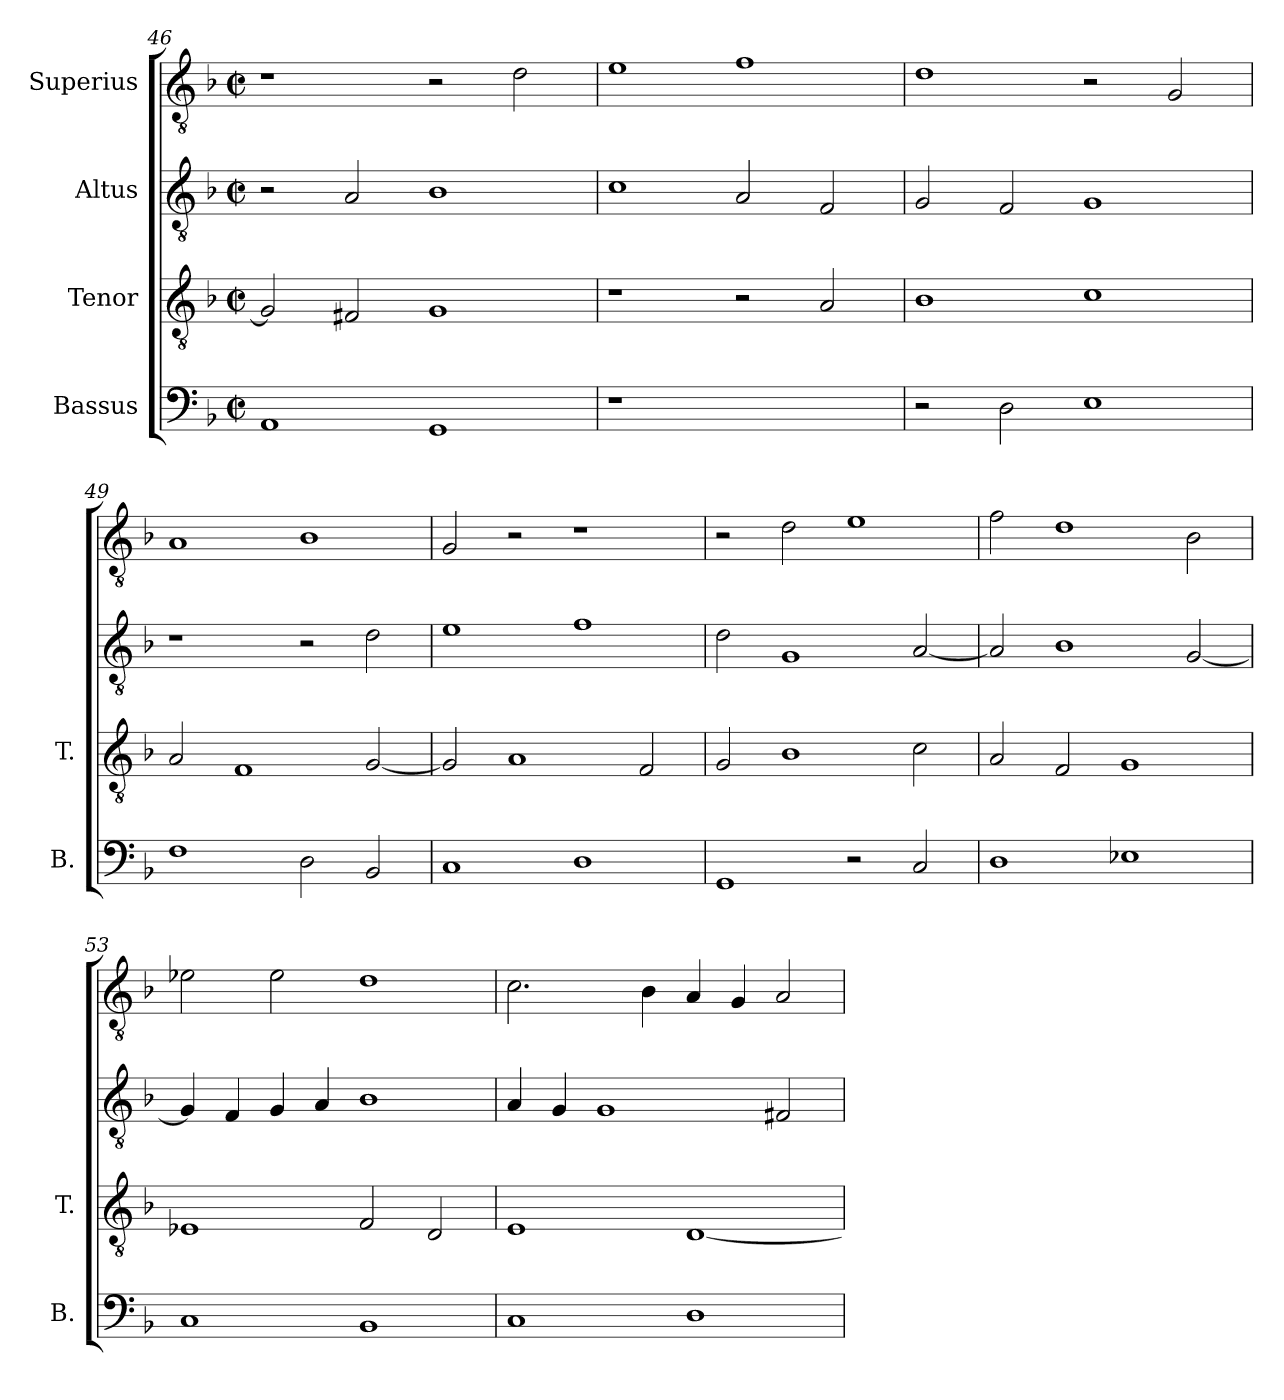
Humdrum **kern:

**kern	**kern	**kern	**kern
*part4	*part3	*part2	*part1
*staff4	*staff3	*staff2	*staff1
*I"Bassus	*I"Tenor	*I"Altus	*I"Superius
*I'B.	*I'T.	*	*
*clefF4	*clefGv2	*clefGv2	*clefGv2
*	*ITrd7c12	*ITrd7c12	*ITrd7c12
*k[b-]	*k[b-]	*k[b-]	*k[b-]
*F:	*F:	*F:	*F:
*M2/2	*M2/2	*M2/2	*M2/2
*met(c|)	*met(c|)	*met(c|)	*met(c|)
=46	=46	=46	=46
1AAi	2GGi/]	2r	1r
.	2FF#Xi/	2AAi/	.
1GGi	1GGi	1BB-i	2r
.	.	.	2Di\
=47	=47	=47	=47
!LO:N:vis=1	!	!	!
1r	1r	1Ci	1Ei
1ryy	2r	2AAi/	1Fi
.	2AAi/	2FFi/	.
=48	=48	=48	=48
2r	1BB-i	2GGi/	1Di
2Di\	.	2FFi/	.
1Ei	1Ci	1GGi	2r
.	.	.	2GGi/
!!LO:PB:g=z
=49	=49	=49	=49
1Fi	2AAi/	1r	1AAi
.	1FFi	.	.
2Di\	.	2r	1BB-i
2BB-i/	[<2GGi/	2Di\	.
=50	=50	=50	=50
1Ci	2GGi/]	1Ei	2GGi/
.	1AAi	.	2r
1Di	.	1Fi	1r
.	2FFi/	.	.
=51	=51	=51	=51
1GGi	2GGi/	2Di\	2r
.	1BB-i	1GGi	2Di\
2r	.	.	1Ei
2Ci/	2Ci\	[<2AAi/	.
!!LO:LB:g=z
=52	=52	=52	=52
1Di	2AAi/	2AAi/]	2Fi\
.	2FFi/	1BB-i	1Di
1E-Xi	1GGi	.	.
.	.	[<2GGi/	2BB-i\
=53	=53	=53	=53
1Ci	1EE-Xi	4GGi/]	2E-Xi\
.	.	4FFi/	.
.	.	4GGi/	2E-i\
.	.	4AAi/	.
1BB-i	2FFi/	1BB-i	1Di
.	2DDi/	.	.
=54	=54	=54	=54
1Ci	1EEi	4AAi/	2.Ci\
.	.	4GGi/	.
.	.	1GGi	.
.	.	.	4BB-i\
1Di	[<1DDi	.	4AAi/
.	.	.	4GGi/
.	.	2FF#Xi/	2AAi/
=	=	=	=
*-	*-	*-	*-
